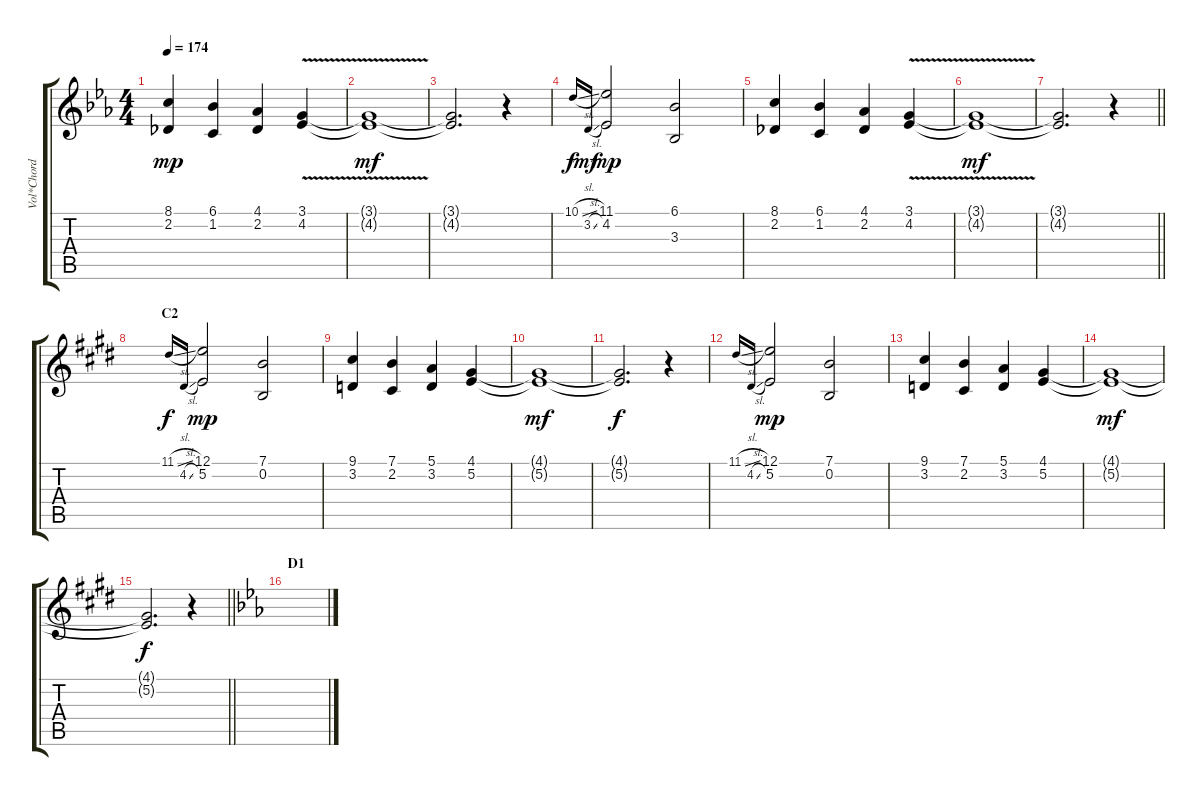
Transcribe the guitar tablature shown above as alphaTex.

\track ("Vol*Chord" "Vol*Chord") {instrument flute}
\staff {score tabs}
\tuning (E4 B3 G3 D3 A2 E2) {hide}
\ts (4 4)
\tempo 174
\clef g2
\ks eb
(8.1 2.2).4{dy mp} (6.1 1.2).4 (4.1 2.2).4 (3.1{v} 4.2{v}).4 |
(3.1{t} 4.2{t}).1{dy mf} |
(3.1{t} 4.2{t}).2{d} r.4 |
10.1{sl}.16{gr onbeat dy f} 3.2{sl}.16{gr onbeat dy mf} (11.1 4.2).2{dy mp} (6.1 3.3).2 |
(8.1 2.2).4 (6.1 1.2).4 (4.1 2.2).4 (3.1{v} 4.2{v}).4 |
(3.1{t} 4.2{t}).1{dy mf} |
\barLineRight lightlight
(3.1{t} 4.2{t}).2{d} r.4 |
\section ("" "C2")
\ks e
11.1{sl}.16{gr onbeat dy f} 4.2{sl}.16{gr onbeat} (12.1 5.2).2{dy mp} (7.1 0.2).2 |
(9.1 3.2).4 (7.1 2.2).4 (5.1 3.2).4 (4.1 5.2).4 |
(4.1{t} 5.2{t}).1{dy mf} |
(4.1{t} 5.2{t}).2{d dy f} r.4 |
11.1{sl}.16{gr onbeat} 4.2{sl}.16{gr onbeat} (12.1 5.2).2{dy mp} (7.1 0.2).2 |
(9.1 3.2).4 (7.1 2.2).4 (5.1 3.2).4 (4.1 5.2).4 |
(4.1{t} 5.2{t}).1{dy mf} |
\barLineRight lightlight
(4.1{t} 5.2{t}).2{d dy f} r.4 |
\section ("" "D1")
\ks eb
